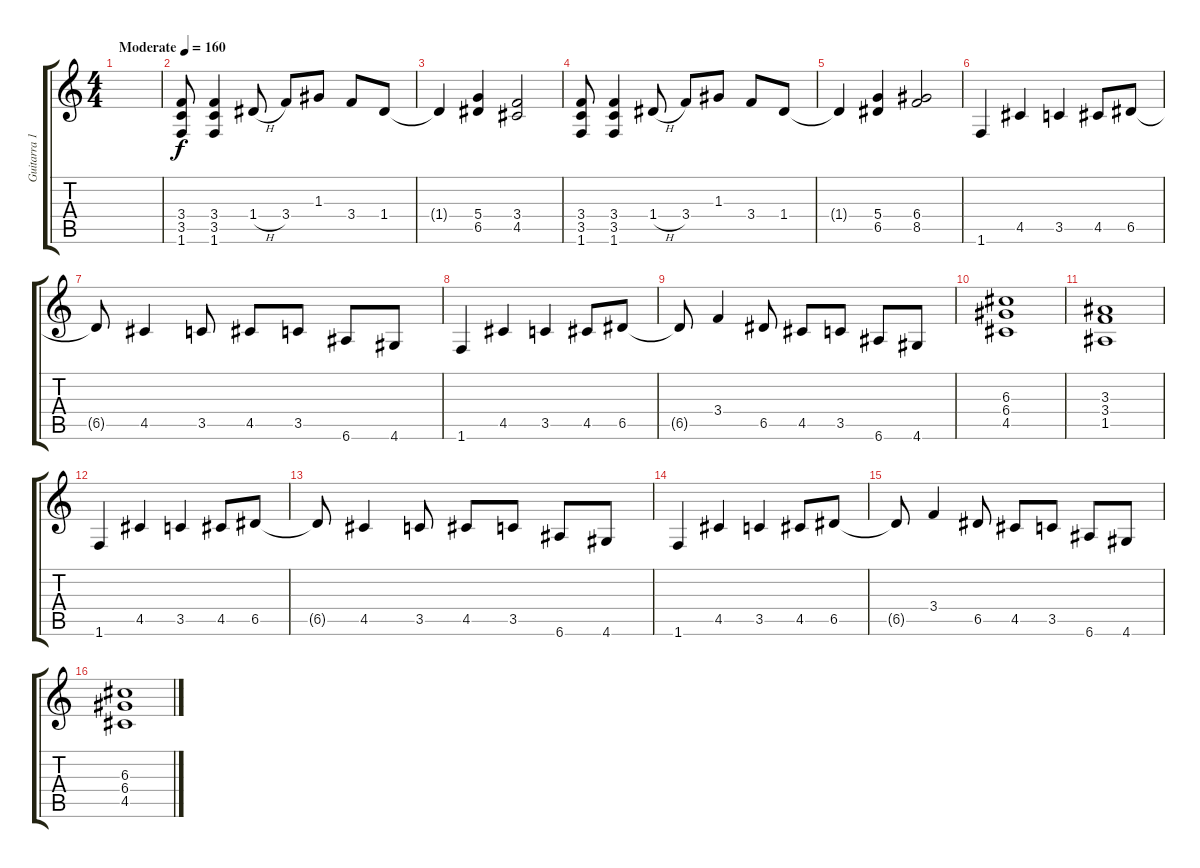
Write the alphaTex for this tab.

\track ("Guitarra 1" "Guitarra 1") {instrument distortionguitar}
\staff {score tabs}
\tuning (E4 B3 G3 D3 A2 E2) {hide}
\ts (4 4)
\tempo (160 "Moderate")
\clef g2
\ks c
|
(3.4 3.5 1.6).8 (3.4 3.5 1.6).4 1.4{h}.8 3.4.8 1.3.8 3.4.8 1.4.8 |
1.4{t}.4 (5.4 6.5).4 (3.4 4.5).2 |
(3.4 3.5 1.6).8 (3.4 3.5 1.6).4 1.4{h}.8 3.4.8 1.3.8 3.4.8 1.4.8 |
1.4{t}.4 (5.4 6.5).4 (6.4 8.5).2 |
1.6.4 4.5.4 3.5.4 4.5.8 6.5.8 |
6.5{t}.8 4.5.4 3.5.8 4.5.8 3.5.8 6.6.8 4.6.8 |
1.6.4 4.5.4 3.5.4 4.5.8 6.5.8 |
6.5{t}.8 3.4.4 6.5.8 4.5.8 3.5.8 6.6.8 4.6.8 |
(6.3 6.4 4.5).1 |
(3.3 3.4 1.5).1 |
1.6.4 4.5.4 3.5.4 4.5.8 6.5.8 |
6.5{t}.8 4.5.4 3.5.8 4.5.8 3.5.8 6.6.8 4.6.8 |
1.6.4 4.5.4 3.5.4 4.5.8 6.5.8 |
6.5{t}.8 3.4.4 6.5.8 4.5.8 3.5.8 6.6.8 4.6.8 |
(6.3 6.4 4.5).1
